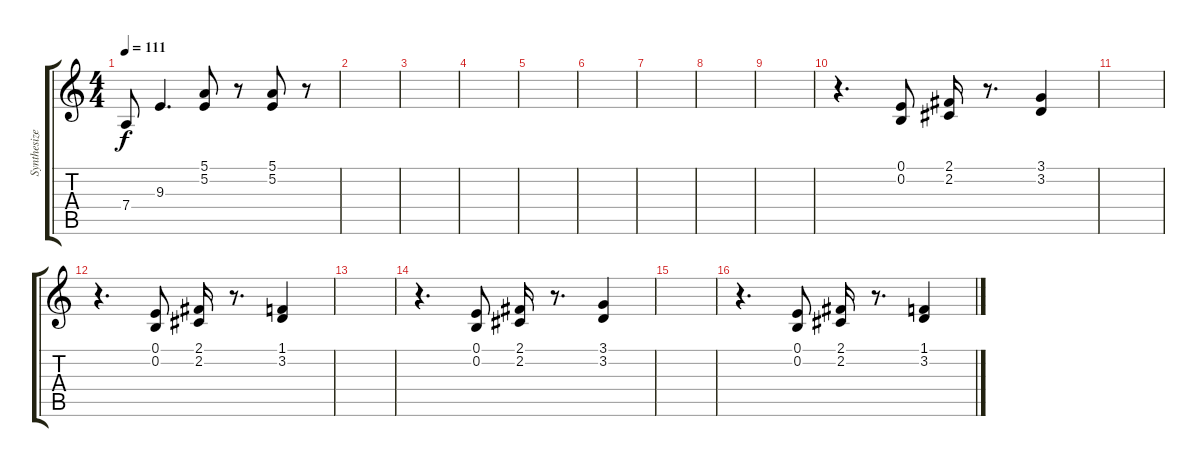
\track ("Synthesizer" "Synthesize") {instrument lead3calliope}
\staff {score tabs}
\tuning (E4 B3 G3 D3 A2 E2) {hide}
\ts (4 4)
\tempo 111
\clef g2
\ks c
7.4.8{dy f} 9.3.4{d} (5.1 5.2).8{instrument lead3calliope} r.8 (5.1 5.2).8 r.8 |
|
|
|
|
|
|
|
|
r.4{d} (0.1 0.2).8 (2.1 2.2).16 r.8{d} (3.1 3.2).4 |
|
r.4{d} (0.1 0.2).8 (2.1 2.2).16 r.8{d} (1.1 3.2).4 |
|
r.4{d} (0.1 0.2).8 (2.1 2.2).16 r.8{d} (3.1 3.2).4 |
|
r.4{d} (0.1 0.2).8 (2.1 2.2).16 r.8{d} (1.1 3.2).4
